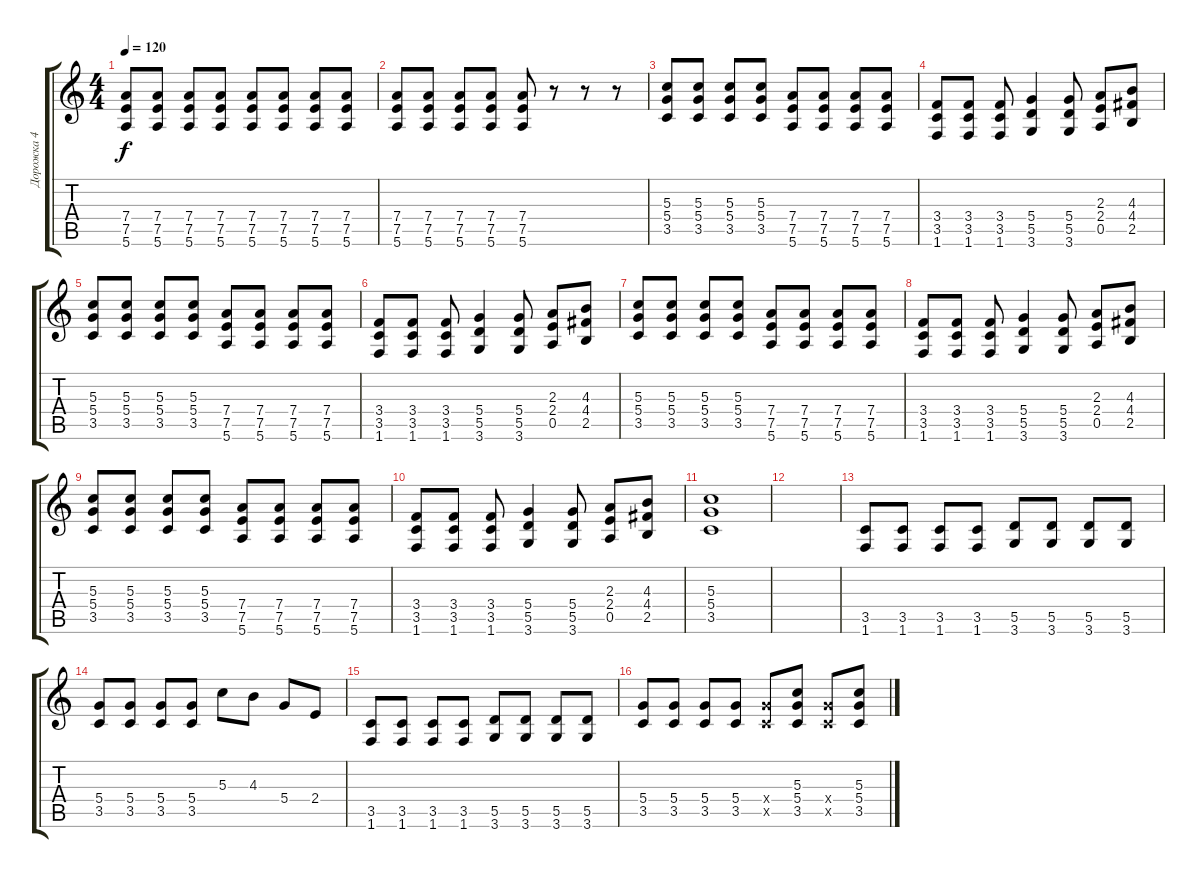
\track ("Дорожка 4" "Дорожка 4") {instrument distortionguitar}
\staff {score tabs}
\tuning (E4 B3 G3 D3 A2 E2) {hide}
\ts (4 4)
\tempo 120
\clef g2
\ks c
(7.4 7.5 5.6).8{dy f} (7.4 7.5 5.6).8 (7.4 7.5 5.6).8 (7.4 7.5 5.6).8 (7.4 7.5 5.6).8 (7.4 7.5 5.6).8 (7.4 7.5 5.6).8 (7.4 7.5 5.6).8 |
(7.4 7.5 5.6).8 (7.4 7.5 5.6).8 (7.4 7.5 5.6).8 (7.4 7.5 5.6).8 (7.4 7.5 5.6).8 r.8 r.8 r.8 |
(5.3 5.4 3.5).8 (5.3 5.4 3.5).8 (5.3 5.4 3.5).8 (5.3 5.4 3.5).8 (7.4 7.5 5.6).8 (7.4 7.5 5.6).8 (7.4 7.5 5.6).8 (7.4 7.5 5.6).8 |
(3.4 3.5 1.6).8 (3.4 3.5 1.6).8 (3.4 3.5 1.6).8 (5.4 5.5 3.6).4 (5.4 5.5 3.6).8 (2.3 2.4 0.5).8 (4.3 4.4 2.5).8 |
(5.3 5.4 3.5).8 (5.3 5.4 3.5).8 (5.3 5.4 3.5).8 (5.3 5.4 3.5).8 (7.4 7.5 5.6).8 (7.4 7.5 5.6).8 (7.4 7.5 5.6).8 (7.4 7.5 5.6).8 |
(3.4 3.5 1.6).8 (3.4 3.5 1.6).8 (3.4 3.5 1.6).8 (5.4 5.5 3.6).4 (5.4 5.5 3.6).8 (2.3 2.4 0.5).8 (4.3 4.4 2.5).8 |
(5.3 5.4 3.5).8 (5.3 5.4 3.5).8 (5.3 5.4 3.5).8 (5.3 5.4 3.5).8 (7.4 7.5 5.6).8 (7.4 7.5 5.6).8 (7.4 7.5 5.6).8 (7.4 7.5 5.6).8 |
(3.4 3.5 1.6).8 (3.4 3.5 1.6).8 (3.4 3.5 1.6).8 (5.4 5.5 3.6).4 (5.4 5.5 3.6).8 (2.3 2.4 0.5).8 (4.3 4.4 2.5).8 |
(5.3 5.4 3.5).8 (5.3 5.4 3.5).8 (5.3 5.4 3.5).8 (5.3 5.4 3.5).8 (7.4 7.5 5.6).8 (7.4 7.5 5.6).8 (7.4 7.5 5.6).8 (7.4 7.5 5.6).8 |
(3.4 3.5 1.6).8 (3.4 3.5 1.6).8 (3.4 3.5 1.6).8 (5.4 5.5 3.6).4 (5.4 5.5 3.6).8 (2.3 2.4 0.5).8 (4.3 4.4 2.5).8 |
(5.3 5.4 3.5).1 |
|
(3.5 1.6).8 (3.5 1.6).8 (3.5 1.6).8 (3.5 1.6).8 (5.5 3.6).8 (5.5 3.6).8 (5.5 3.6).8 (5.5 3.6).8 |
(5.4 3.5).8 (5.4 3.5).8 (5.4 3.5).8 (5.4 3.5).8 5.3.8 4.3.8 5.4.8 2.4.8 |
(3.5 1.6).8 (3.5 1.6).8 (3.5 1.6).8 (3.5 1.6).8 (5.5 3.6).8 (5.5 3.6).8 (5.5 3.6).8 (5.5 3.6).8 |
(5.4 3.5).8 (5.4 3.5).8 (5.4 3.5).8 (5.4 3.5).8 (5.4{x} 3.5{x}).8 (5.3 5.4 3.5).8 (5.4{x} 3.5{x}).8 (5.3 5.4 3.5).8
